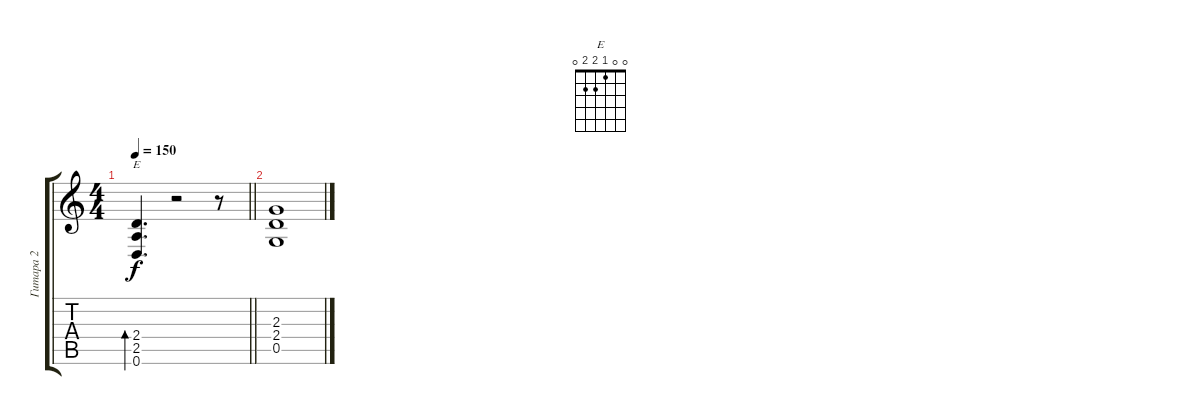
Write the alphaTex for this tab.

\track ("Гитара 2" "Гитара 2") {instrument distortionguitar}
\staff {score tabs}
\tuning (D4 A3 F3 C3 G2 D2) {hide}
\chord ("E" 0 0 1 2 2 0)
\ts (4 4)
\tempo 150
\clef g2
\barLineRight lightlight
\ks c
(2.4 2.5 0.6).4{d bd 60 ch "E" dy f} r.2 r.8 |
(2.3 2.4 0.5).1
